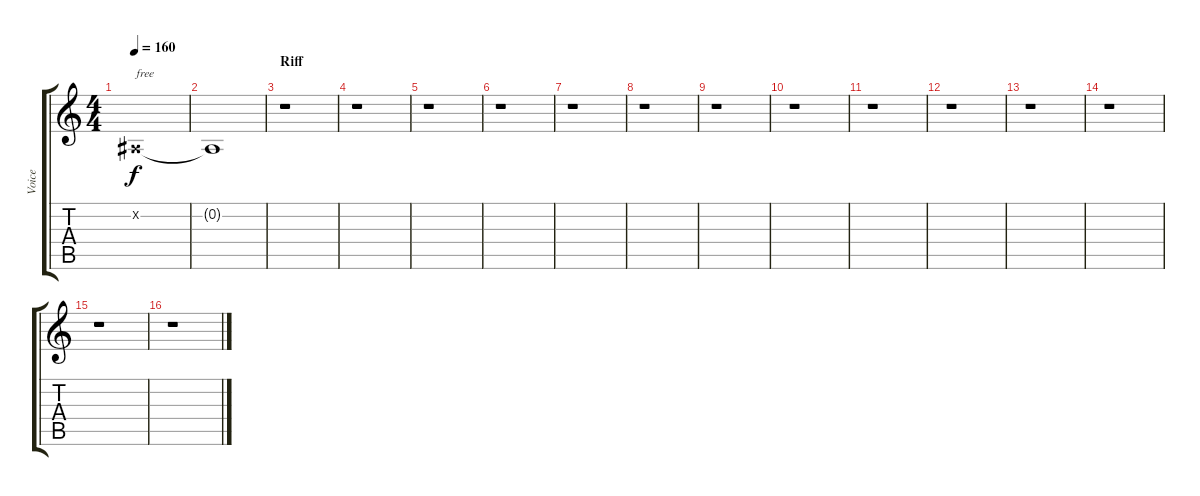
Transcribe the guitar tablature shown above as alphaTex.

\track ("Voice" "Voice") {instrument lead6voice}
\staff {score tabs}
\tuning (Eb4 Bb3 Gb3 Db3 Ab2 Eb2) {hide}
\ts (4 4)
\tempo 160
\clef g2
\ks c
0.2{x}.1{txt "free" dy f} |
0.2{t}.1 |
\section ("" "Riff")
r.1 |
r.1 |
r.1 |
r.1 |
r.1 |
r.1 |
r.1 |
r.1 |
r.1 |
r.1 |
r.1 |
r.1 |
r.1 |
r.1
